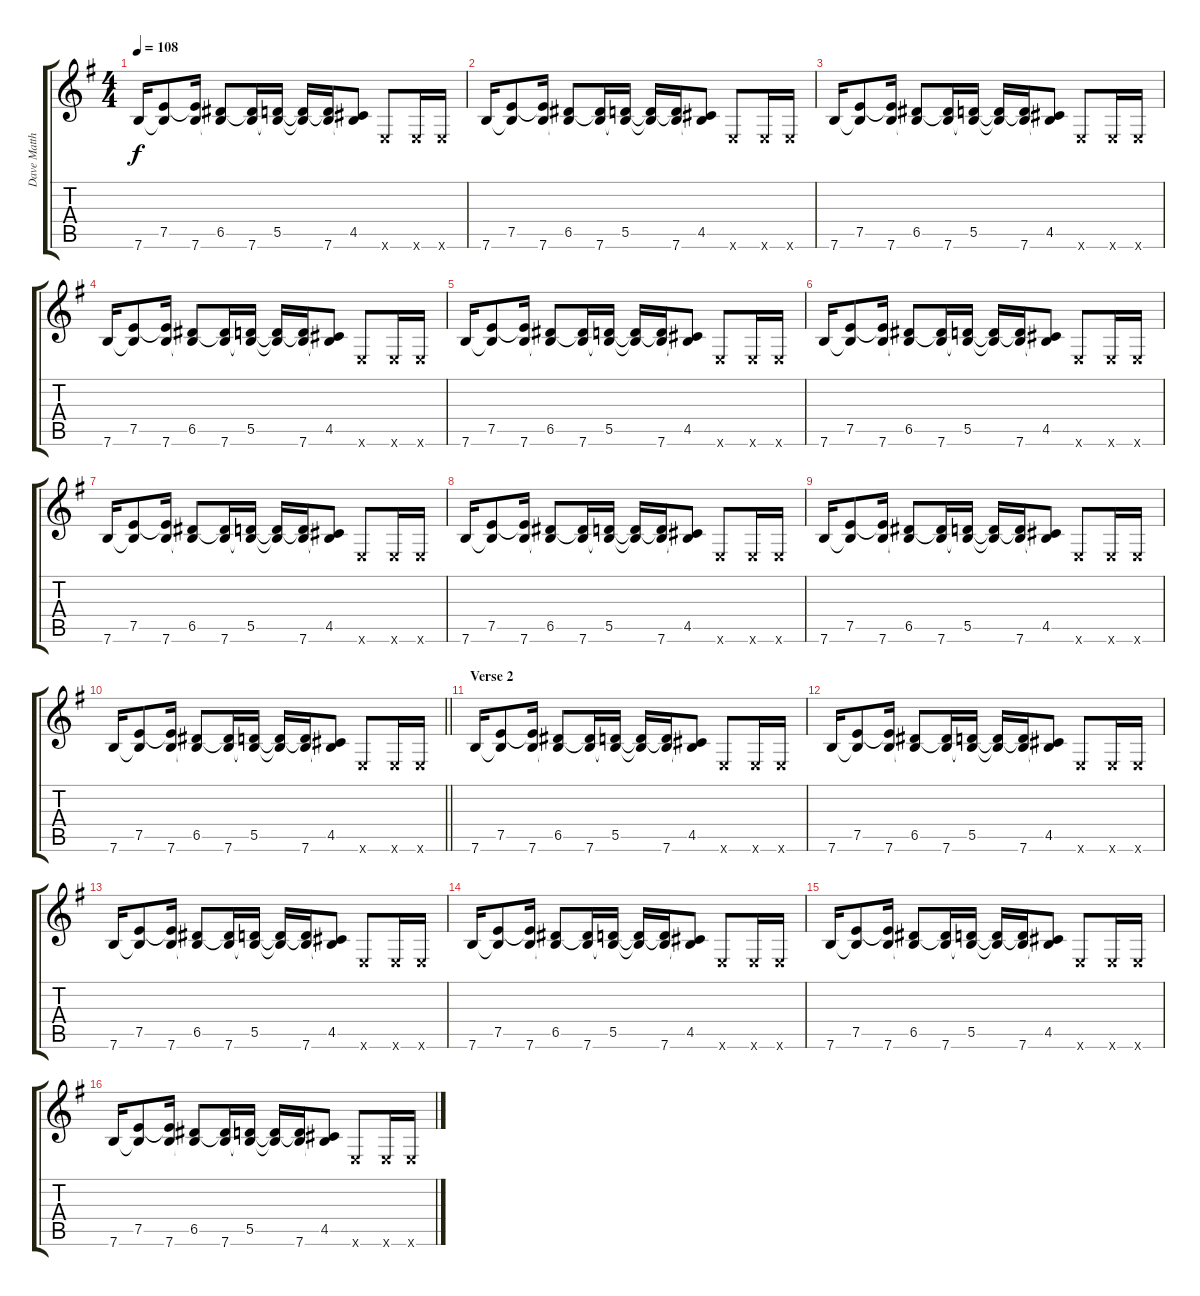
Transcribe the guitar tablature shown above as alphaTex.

\track ("Dave Matthews" "Dave Matth") {instrument acousticguitarsteel}
\staff {score tabs}
\tuning (E4 B3 G3 D3 A2 E2) {hide}
\ts (4 4)
\tempo 108
\clef g2
\ks g
7.6.16{dy f} (7.5 7.6{t}).8 (7.5{t} 7.6).16 (6.5 7.6{t}).8 (6.5{t} 7.6).16 (5.5 7.6{t}).16 (5.5{t} 7.6{t}).16 (5.5{t} 7.6).16 (4.5 7.6{t}).8 0.6{x}.8 0.6{x}.16 0.6{x}.16 |
7.6.16 (7.5 7.6{t}).8 (7.5{t} 7.6).16 (6.5 7.6{t}).8 (6.5{t} 7.6).16 (5.5 7.6{t}).16 (5.5{t} 7.6{t}).16 (5.5{t} 7.6).16 (4.5 7.6{t}).8 0.6{x}.8 0.6{x}.16 0.6{x}.16 |
7.6.16 (7.5 7.6{t}).8 (7.5{t} 7.6).16 (6.5 7.6{t}).8 (6.5{t} 7.6).16 (5.5 7.6{t}).16 (5.5{t} 7.6{t}).16 (5.5{t} 7.6).16 (4.5 7.6{t}).8 0.6{x}.8 0.6{x}.16 0.6{x}.16 |
7.6.16 (7.5 7.6{t}).8 (7.5{t} 7.6).16 (6.5 7.6{t}).8 (6.5{t} 7.6).16 (5.5 7.6{t}).16 (5.5{t} 7.6{t}).16 (5.5{t} 7.6).16 (4.5 7.6{t}).8 0.6{x}.8 0.6{x}.16 0.6{x}.16 |
7.6.16 (7.5 7.6{t}).8 (7.5{t} 7.6).16 (6.5 7.6{t}).8 (6.5{t} 7.6).16 (5.5 7.6{t}).16 (5.5{t} 7.6{t}).16 (5.5{t} 7.6).16 (4.5 7.6{t}).8 0.6{x}.8 0.6{x}.16 0.6{x}.16 |
7.6.16 (7.5 7.6{t}).8 (7.5{t} 7.6).16 (6.5 7.6{t}).8 (6.5{t} 7.6).16 (5.5 7.6{t}).16 (5.5{t} 7.6{t}).16 (5.5{t} 7.6).16 (4.5 7.6{t}).8 0.6{x}.8 0.6{x}.16 0.6{x}.16 |
7.6.16 (7.5 7.6{t}).8 (7.5{t} 7.6).16 (6.5 7.6{t}).8 (6.5{t} 7.6).16 (5.5 7.6{t}).16 (5.5{t} 7.6{t}).16 (5.5{t} 7.6).16 (4.5 7.6{t}).8 0.6{x}.8 0.6{x}.16 0.6{x}.16 |
7.6.16 (7.5 7.6{t}).8 (7.5{t} 7.6).16 (6.5 7.6{t}).8 (6.5{t} 7.6).16 (5.5 7.6{t}).16 (5.5{t} 7.6{t}).16 (5.5{t} 7.6).16 (4.5 7.6{t}).8 0.6{x}.8 0.6{x}.16 0.6{x}.16 |
7.6.16 (7.5 7.6{t}).8 (7.5{t} 7.6).16 (6.5 7.6{t}).8 (6.5{t} 7.6).16 (5.5 7.6{t}).16 (5.5{t} 7.6{t}).16 (5.5{t} 7.6).16 (4.5 7.6{t}).8 0.6{x}.8 0.6{x}.16 0.6{x}.16 |
\barLineRight lightlight
7.6.16 (7.5 7.6{t}).8 (7.5{t} 7.6).16 (6.5 7.6{t}).8 (6.5{t} 7.6).16 (5.5 7.6{t}).16 (5.5{t} 7.6{t}).16 (5.5{t} 7.6).16 (4.5 7.6{t}).8 0.6{x}.8 0.6{x}.16 0.6{x}.16 |
\section ("" "Verse 2")
7.6.16 (7.5 7.6{t}).8 (7.5{t} 7.6).16 (6.5 7.6{t}).8 (6.5{t} 7.6).16 (5.5 7.6{t}).16 (5.5{t} 7.6{t}).16 (5.5{t} 7.6).16 (4.5 7.6{t}).8 0.6{x}.8 0.6{x}.16 0.6{x}.16 |
7.6.16 (7.5 7.6{t}).8 (7.5{t} 7.6).16 (6.5 7.6{t}).8 (6.5{t} 7.6).16 (5.5 7.6{t}).16 (5.5{t} 7.6{t}).16 (5.5{t} 7.6).16 (4.5 7.6{t}).8 0.6{x}.8 0.6{x}.16 0.6{x}.16 |
7.6.16 (7.5 7.6{t}).8 (7.5{t} 7.6).16 (6.5 7.6{t}).8 (6.5{t} 7.6).16 (5.5 7.6{t}).16 (5.5{t} 7.6{t}).16 (5.5{t} 7.6).16 (4.5 7.6{t}).8 0.6{x}.8 0.6{x}.16 0.6{x}.16 |
7.6.16 (7.5 7.6{t}).8 (7.5{t} 7.6).16 (6.5 7.6{t}).8 (6.5{t} 7.6).16 (5.5 7.6{t}).16 (5.5{t} 7.6{t}).16 (5.5{t} 7.6).16 (4.5 7.6{t}).8 0.6{x}.8 0.6{x}.16 0.6{x}.16 |
7.6.16 (7.5 7.6{t}).8 (7.5{t} 7.6).16 (6.5 7.6{t}).8 (6.5{t} 7.6).16 (5.5 7.6{t}).16 (5.5{t} 7.6{t}).16 (5.5{t} 7.6).16 (4.5 7.6{t}).8 0.6{x}.8 0.6{x}.16 0.6{x}.16 |
7.6.16 (7.5 7.6{t}).8 (7.5{t} 7.6).16 (6.5 7.6{t}).8 (6.5{t} 7.6).16 (5.5 7.6{t}).16 (5.5{t} 7.6{t}).16 (5.5{t} 7.6).16 (4.5 7.6{t}).8 0.6{x}.8 0.6{x}.16 0.6{x}.16
